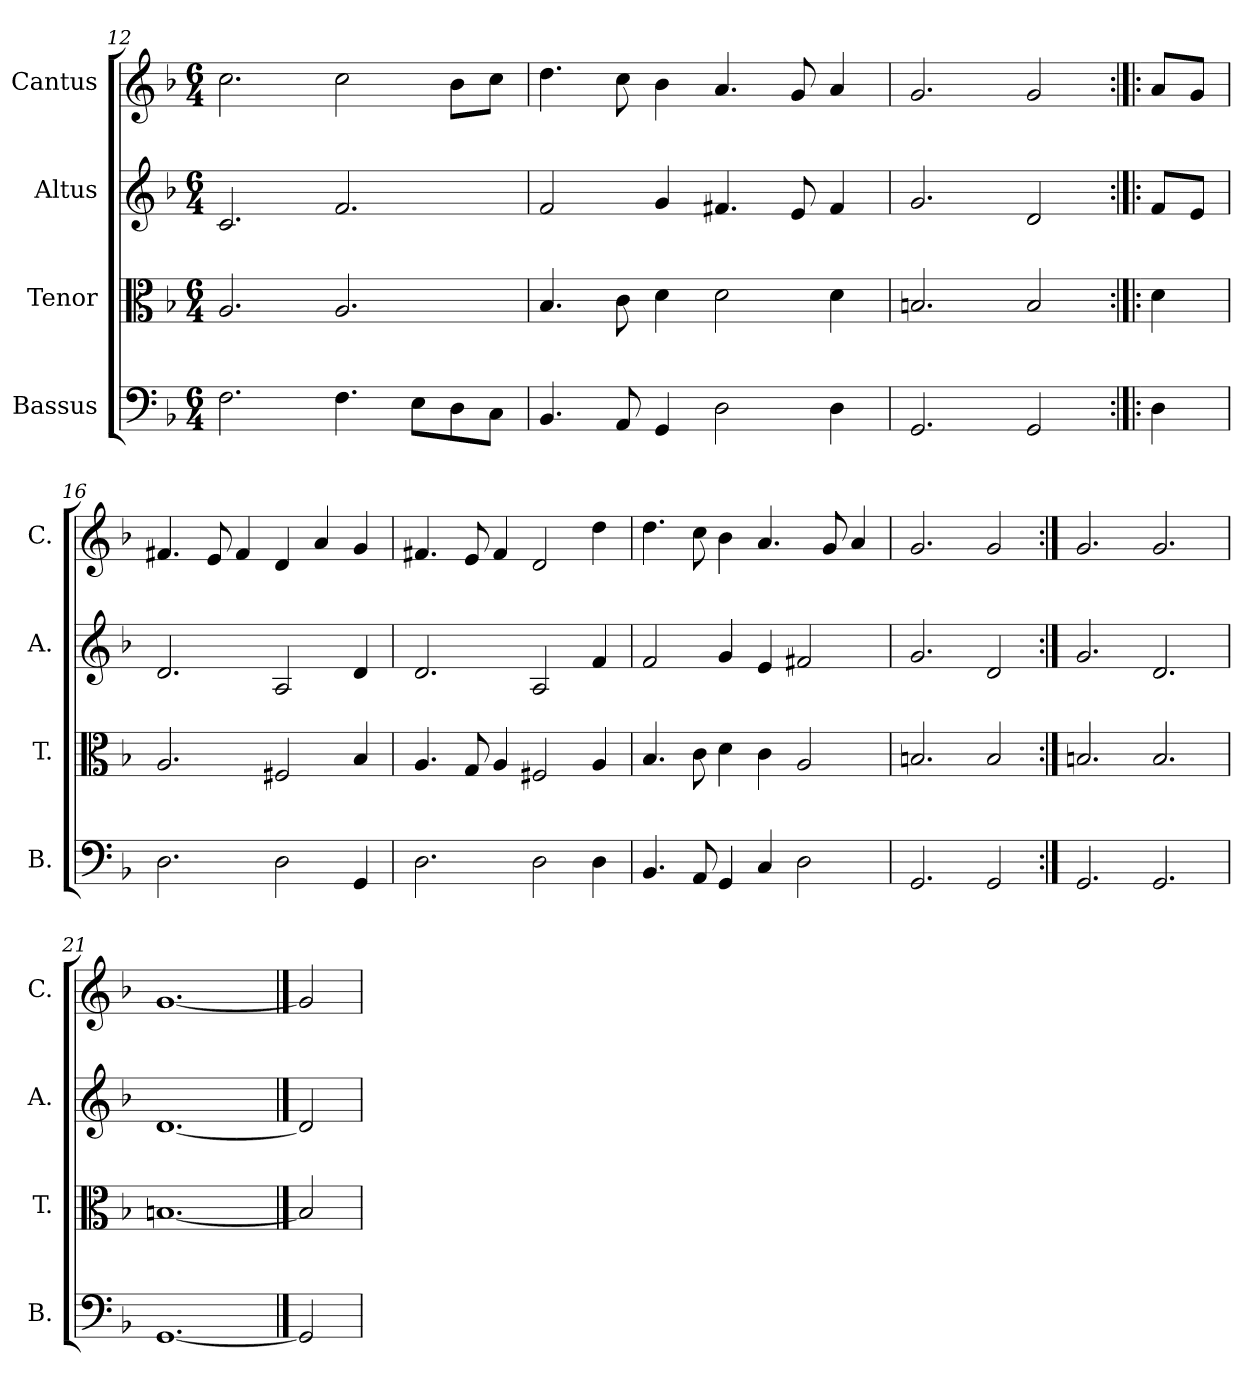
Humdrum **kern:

**kern	**kern	**kern	**kern
*part4	*part3	*part2	*part1
*staff4	*staff3	*staff2	*staff1
*I"Bassus	*I"Tenor	*I"Altus	*I"Cantus
*I'B.	*I'T.	*I'A.	*I'C.
*clefF4	*clefC3	*clefG2	*clefG2
*k[b-]	*k[b-]	*k[b-]	*k[b-]
*F:	*F:	*F:	*F:
*M6/4	*M6/4	*M6/4	*M6/4
=12	=12	=12	=12
2.F\	2.A/	2.c/	2.cc\
4.F\	2.A/	2.f/	2cc\
8E\L	.	.	.
8D\	.	.	8b-\L
8C\J	.	.	8cc\J
=13	=13	=13	=13
4.BB-/	4.B-/	2f/	4.dd\
8AA/	8c\	.	8cc\
4GG/	4d\	4g/	4b-\
2D\	2d\	4.f#X/	4.a/
.	.	8e/	8g/
4D\	4d\	4f#/	4a/
=14	=14	=14	=14
2.GG/	2.Bn/	2.g/	2.g/
2GG/	2B/	2d/	2g/
=15:|!|:	=15:|!|:	=15:|!|:	=15:|!|:
4D\	4d\	8f/L	8a/L
.	.	8e/J	8g/J
!!LO:PB:g=z
=16	=16	=16	=16
2.D\	2.A/	2.d/	4.f#X/
.	.	.	8e/
.	.	.	4f#/
2D\	2F#X/	2A/	4d/
.	.	.	4a/
4GG/	4B-/	4d/	4g/
=17	=17	=17	=17
2.D\	4.A/	2.d/	4.f#X/
.	8G/	.	8e/
.	4A/	.	4f#/
2D\	2F#X/	2A/	2d/
4D\	4A/	4f/	4dd\
=18	=18	=18	=18
4.BB-/	4.B-/	2f/	4.dd\
8AA/	8c\	.	8cc\
4GG/	4d\	4g/	4b-\
4C/	4c\	4e/	4.a/
2D\	2A/	2f#X/	.
.	.	.	8g/
.	.	.	4a/
=19	=19	=19	=19
2.GG/	2.Bn/	2.g/	2.g/
2GG/	2B/	2d/	2g/
=20:|!	=20:|!	=20:|!	=20:|!
2.GG/	2.Bn/	2.g/	2.g/
2.GG/	2.B/	2.d/	2.g/
=21	=21	=21	=21
[1.GG	[1.Bn	[1.d	[1.g
==22	==22	==22	==22
2GG]	2B]	2d]	2g]
=	=	=	=
*-	*-	*-	*-
